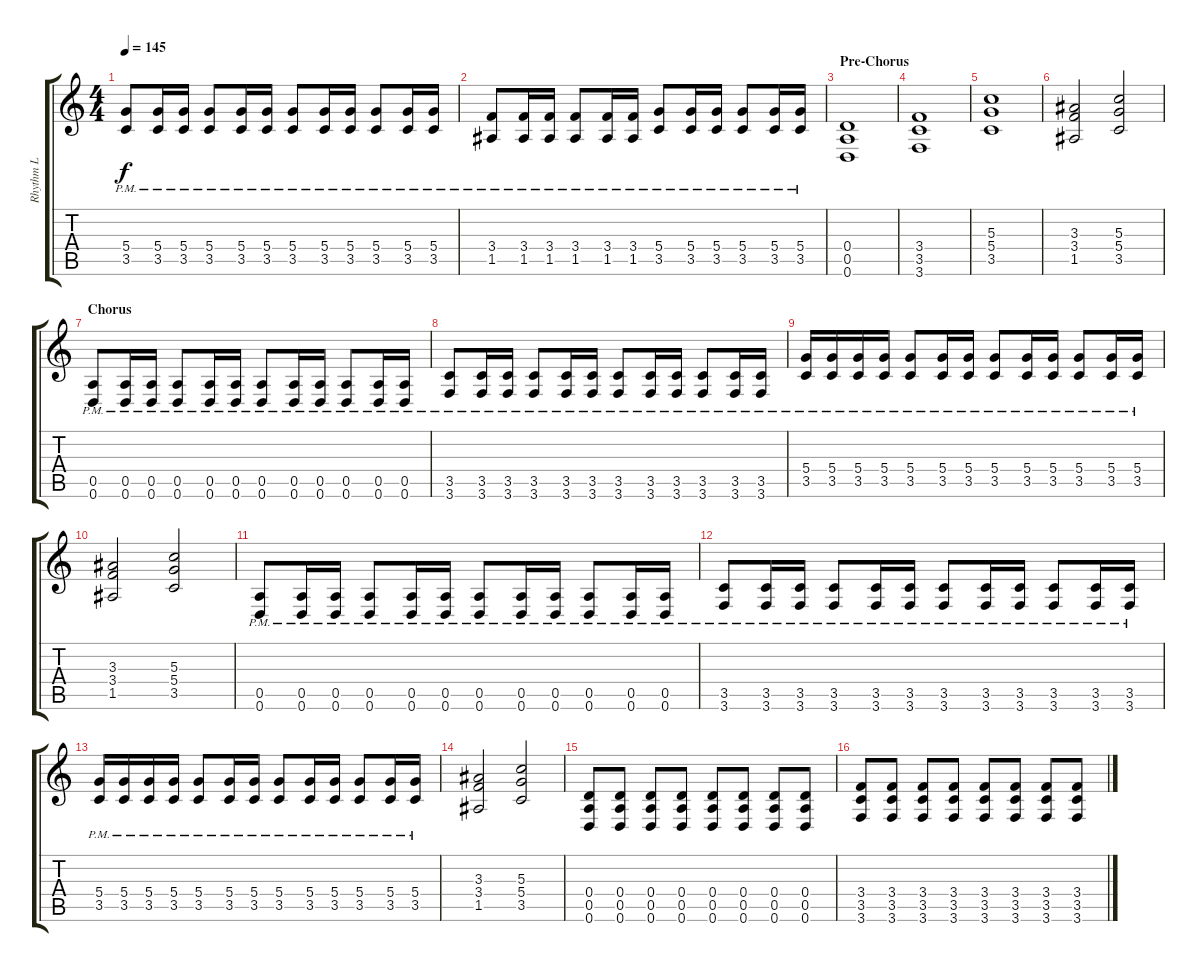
\track ("Rhythm L" "Rhythm L") {instrument distortionguitar}
\staff {score tabs}
\tuning (E4 B3 G3 D3 A2 D2) {hide}
\ts (4 4)
\tempo 145
\clef g2
\ks c
(5.4{pm} 3.5{pm}).8{dy f} (5.4{pm} 3.5{pm}).16 (5.4{pm} 3.5{pm}).16 (5.4{pm} 3.5{pm}).8 (5.4{pm} 3.5{pm}).16 (5.4{pm} 3.5{pm}).16 (5.4{pm} 3.5{pm}).8 (5.4{pm} 3.5{pm}).16 (5.4{pm} 3.5{pm}).16 (5.4{pm} 3.5{pm}).8 (5.4{pm} 3.5{pm}).16 (5.4{pm} 3.5{pm}).16 |
(3.4{pm} 1.5{pm}).8 (3.4{pm} 1.5{pm}).16 (3.4{pm} 1.5{pm}).16 (3.4{pm} 1.5{pm}).8 (3.4{pm} 1.5{pm}).16 (3.4{pm} 1.5{pm}).16 (5.4{pm} 3.5{pm}).8 (5.4{pm} 3.5{pm}).16 (5.4{pm} 3.5{pm}).16 (5.4{pm} 3.5{pm}).8 (5.4{pm} 3.5{pm}).16 (5.4{pm} 3.5{pm}).16 |
\section ("" "Pre-Chorus")
(0.4 0.5 0.6).1 |
(3.4 3.5 3.6).1 |
(5.3 5.4 3.5).1 |
(3.3 3.4 1.5).2 (5.3 5.4 3.5).2 |
\section ("" "Chorus")
(0.5{pm} 0.6{pm}).8 (0.5{pm} 0.6{pm}).16 (0.5{pm} 0.6{pm}).16 (0.5{pm} 0.6{pm}).8 (0.5{pm} 0.6{pm}).16 (0.5{pm} 0.6{pm}).16 (0.5{pm} 0.6{pm}).8 (0.5{pm} 0.6{pm}).16 (0.5{pm} 0.6{pm}).16 (0.5{pm} 0.6{pm}).8 (0.5{pm} 0.6{pm}).16 (0.5{pm} 0.6{pm}).16 |
(3.5{pm} 3.6{pm}).8 (3.5{pm} 3.6{pm}).16 (3.5{pm} 3.6{pm}).16 (3.5{pm} 3.6{pm}).8 (3.5{pm} 3.6{pm}).16 (3.5{pm} 3.6{pm}).16 (3.5{pm} 3.6{pm}).8 (3.5{pm} 3.6{pm}).16 (3.5{pm} 3.6{pm}).16 (3.5{pm} 3.6{pm}).8 (3.5{pm} 3.6{pm}).16 (3.5{pm} 3.6{pm}).16 |
(5.4{pm} 3.5{pm}).16 (5.4{pm} 3.5{pm}).16 (5.4{pm} 3.5{pm}).16 (5.4{pm} 3.5{pm}).16 (5.4{pm} 3.5{pm}).8 (5.4{pm} 3.5{pm}).16 (5.4{pm} 3.5{pm}).16 (5.4{pm} 3.5{pm}).8 (5.4{pm} 3.5{pm}).16 (5.4{pm} 3.5{pm}).16 (5.4{pm} 3.5{pm}).8 (5.4{pm} 3.5{pm}).16 (5.4{pm} 3.5{pm}).16 |
(3.3 3.4 1.5).2 (5.3 5.4 3.5).2 |
(0.5{pm} 0.6{pm}).8 (0.5{pm} 0.6{pm}).16 (0.5{pm} 0.6{pm}).16 (0.5{pm} 0.6{pm}).8 (0.5{pm} 0.6{pm}).16 (0.5{pm} 0.6{pm}).16 (0.5{pm} 0.6{pm}).8 (0.5{pm} 0.6{pm}).16 (0.5{pm} 0.6{pm}).16 (0.5{pm} 0.6{pm}).8 (0.5{pm} 0.6{pm}).16 (0.5{pm} 0.6{pm}).16 |
(3.5{pm} 3.6{pm}).8 (3.5{pm} 3.6{pm}).16 (3.5{pm} 3.6{pm}).16 (3.5{pm} 3.6{pm}).8 (3.5{pm} 3.6{pm}).16 (3.5{pm} 3.6{pm}).16 (3.5{pm} 3.6{pm}).8 (3.5{pm} 3.6{pm}).16 (3.5{pm} 3.6{pm}).16 (3.5{pm} 3.6{pm}).8 (3.5{pm} 3.6{pm}).16 (3.5{pm} 3.6{pm}).16 |
(5.4{pm} 3.5{pm}).16 (5.4{pm} 3.5{pm}).16 (5.4{pm} 3.5{pm}).16 (5.4{pm} 3.5{pm}).16 (5.4{pm} 3.5{pm}).8 (5.4{pm} 3.5{pm}).16 (5.4{pm} 3.5{pm}).16 (5.4{pm} 3.5{pm}).8 (5.4{pm} 3.5{pm}).16 (5.4{pm} 3.5{pm}).16 (5.4{pm} 3.5{pm}).8 (5.4{pm} 3.5{pm}).16 (5.4{pm} 3.5{pm}).16 |
(3.3 3.4 1.5).2 (5.3 5.4 3.5).2 |
(0.4 0.5 0.6).8 (0.4 0.5 0.6).8 (0.4 0.5 0.6).8 (0.4 0.5 0.6).8 (0.4 0.5 0.6).8 (0.4 0.5 0.6).8 (0.4 0.5 0.6).8 (0.4 0.5 0.6).8 |
(3.4 3.5 3.6).8 (3.4 3.5 3.6).8 (3.4 3.5 3.6).8 (3.4 3.5 3.6).8 (3.4 3.5 3.6).8 (3.4 3.5 3.6).8 (3.4 3.5 3.6).8 (3.4 3.5 3.6).8
